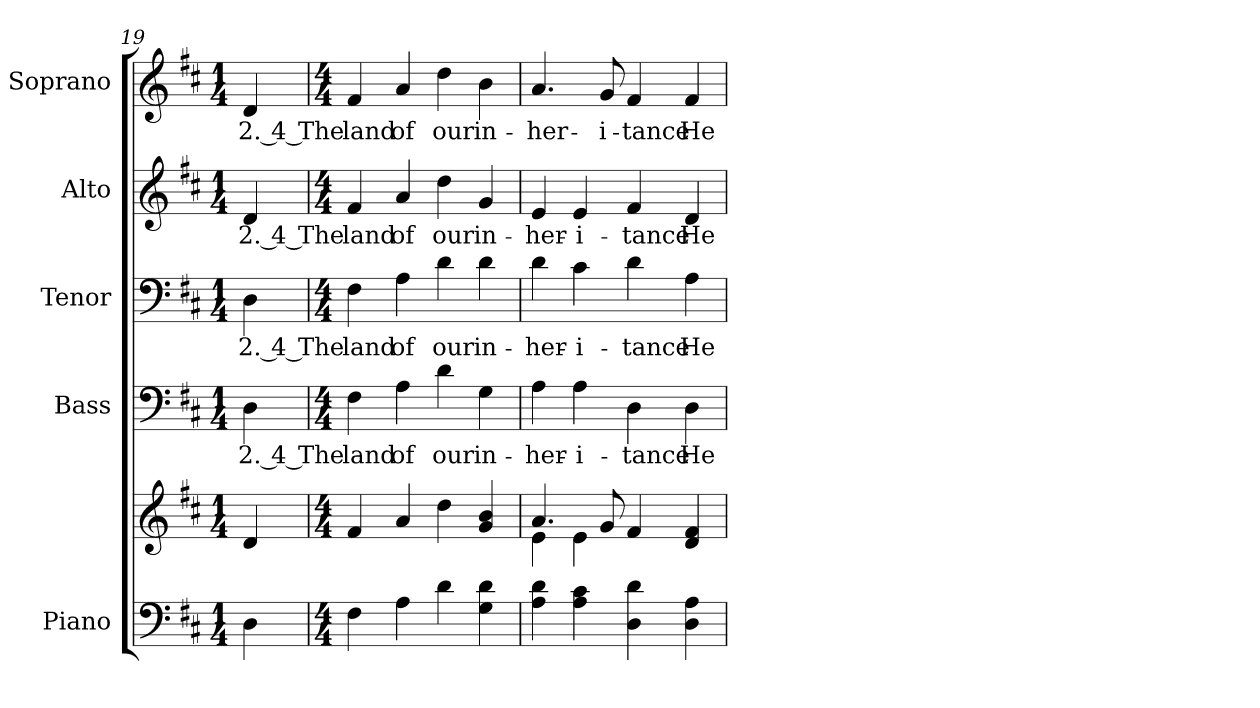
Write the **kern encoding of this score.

**kern	**kern	**kern	**text	**kern	**text	**kern	**text	**kern	**text
*part5	*part5	*part4	*part4	*part3	*part3	*part2	*part2	*part1	*part1
*staff6	*staff5	*staff4	*staff4	*staff3	*staff3	*staff2	*staff2	*staff1	*staff1
*I"Piano	*	*I"Bass	*	*I"Tenor	*	*I"Alto	*	*I"Soprano	*
*I'Pno.	*	*I'B.	*	*I'T.	*	*I'A.	*	*I'S.	*
*clefF4	*clefG2	*clefF4	*	*clefF4	*	*clefG2	*	*clefG2	*
*k[f#c#]	*k[f#c#]	*k[f#c#]	*	*k[f#c#]	*	*k[f#c#]	*	*k[f#c#]	*
*D:	*D:	*D:	*	*D:	*	*D:	*	*D:	*
*M1/4	*M1/4	*M1/4	*	*M1/4	*	*M1/4	*	*M1/4	*
=19	=19	=19	=19	=19	=19	=19	=19	=19	=19
!	!	!	!LO:LY:b:color=#000000	!	!	!	!	!	!
!	!	!	!	!	!LO:LY:b:color=#000000	!	!	!	!
!	!	!	!	!	!	!	!LO:LY:b:color=#000000	!	!
!	!	!	!	!	!	!	!	!	!LO:LY:b:color=#000000
4Di\	4di/	4Di\	2. 4 The	4Di\	2. 4 The	4di/	2. 4 The	4di/	2. 4 The
=20	=20	=20	=20	=20	=20	=20	=20	=20	=20
*M4/4	*M4/4	*M4/4	*	*M4/4	*	*M4/4	*	*M4/4	*
!	!	!	!LO:LY:b:color=#000000	!	!	!	!	!	!
!	!	!	!	!	!LO:LY:b:color=#000000	!	!	!	!
!	!	!	!	!	!	!	!LO:LY:b:color=#000000	!	!
!	!	!	!	!	!	!	!	!	!LO:LY:b:color=#000000
4F#i\	4f#i/	4F#i\	land	4F#i\	land	4f#i/	land	4f#i/	land
!	!	!	!LO:LY:b:color=#000000	!	!	!	!	!	!
!	!	!	!	!	!LO:LY:b:color=#000000	!	!	!	!
!	!	!	!	!	!	!	!LO:LY:b:color=#000000	!	!
!	!	!	!	!	!	!	!	!	!LO:LY:b:color=#000000
4Ai\	4ai/	4Ai\	of	4Ai\	of	4ai/	of	4ai/	of
!	!	!	!LO:LY:b:color=#000000	!	!	!	!	!	!
!	!	!	!	!	!LO:LY:b:color=#000000	!	!	!	!
!	!	!	!	!	!	!	!LO:LY:b:color=#000000	!	!
!	!	!	!	!	!	!	!	!	!LO:LY:b:color=#000000
4di\	4ddi\	4di\	our	4di\	our	4ddi\	our	4ddi\	our
!	!	!	!LO:LY:b:color=#000000	!	!	!	!	!	!
!	!	!	!	!	!LO:LY:b:color=#000000	!	!	!	!
!	!	!	!	!	!	!	!LO:LY:b:color=#000000	!	!
!	!	!	!	!	!	!	!	!	!LO:LY:b:color=#000000
4Gi\ 4di	4gi/ 4bi	4Gi\	in-	4di\	in-	4gi/	in-	4bi\	in-
!!LO:PB:g=z
=21	=21	=21	=21	=21	=21	=21	=21	=21	=21
*	*^	*	*	*	*	*	*	*	*
!	!	!	!	!LO:LY:b:color=#000000	!	!	!	!	!	!
!	!	!	!	!	!	!LO:LY:b:color=#000000	!	!	!	!
!	!	!	!	!	!	!	!	!LO:LY:b:color=#000000	!	!
!	!	!	!	!	!	!	!	!	!	!LO:LY:b:color=#000000
4Ai\ 4di	4.ai/	4ei\	4Ai\	-her-	4di\	-her-	4ei/	-her-	4.ai/	-her-
!	!	!	!	!LO:LY:b:color=#000000	!	!	!	!	!	!
!	!	!	!	!	!	!LO:LY:b:color=#000000	!	!	!	!
!	!	!	!	!	!	!	!	!LO:LY:b:color=#000000	!	!
4Ai\ 4c#i	.	4ei\	4Ai\	-i-	4c#i\	-i-	4ei/	-i-	.	.
!	!	!	!	!	!	!	!	!	!	!LO:LY:b:color=#000000
.	8gi/	.	.	.	.	.	.	.	8gi/	-i-
!	!	!	!	!LO:LY:b:color=#000000	!	!	!	!	!	!
!	!	!	!	!	!	!LO:LY:b:color=#000000	!	!	!	!
!	!	!	!	!	!	!	!	!LO:LY:b:color=#000000	!	!
!	!	!	!	!	!	!	!	!	!	!LO:LY:b:color=#000000
4Di\ 4di	4f#i/	2ryy	4Di\	-tance	4di\	-tance	4f#i/	-tance	4f#i/	-tance
!	!	!	!	!LO:LY:b:color=#000000	!	!	!	!	!	!
!	!	!	!	!	!	!LO:LY:b:color=#000000	!	!	!	!
!	!	!	!	!	!	!	!	!LO:LY:b:color=#000000	!	!
!	!	!	!	!	!	!	!	!	!	!LO:LY:b:color=#000000
4Di\ 4Ai	4di/ 4f#i	.	4Di\	He	4Ai\	He	4di/	He	4f#i/	He
*	*v	*v	*	*	*	*	*	*	*	*
=	=	=	=	=	=	=	=	=	=
*-	*-	*-	*-	*-	*-	*-	*-	*-	*-
